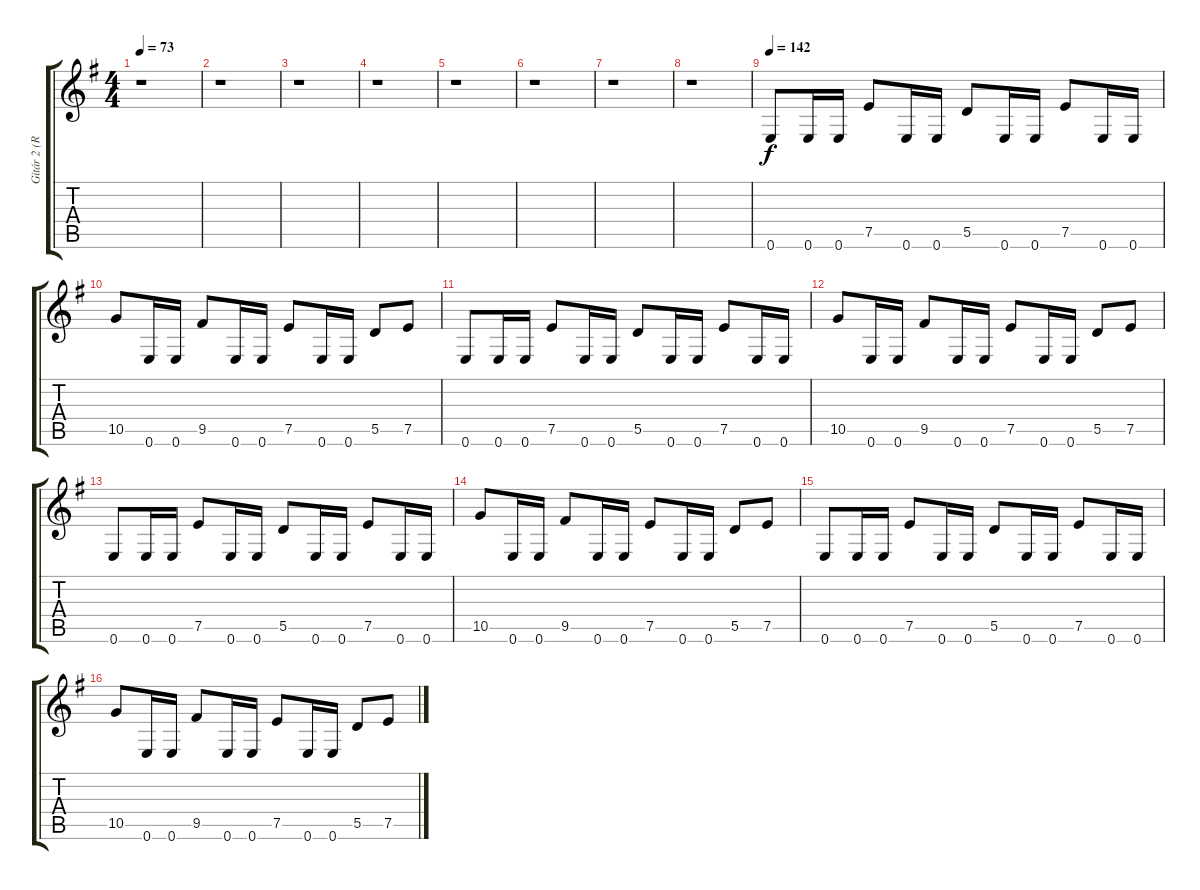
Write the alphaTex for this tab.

\track ("Gitár 2 (Ritchie Blackmore)" "Gitár 2 (R") {instrument distortionguitar}
\staff {score tabs}
\tuning (E4 B3 G3 D3 A2 E2) {hide}
\ts (4 4)
\tempo 73
\clef g2
\ks g
r.1{dy f} |
r.1 |
r.1 |
r.1 |
r.1 |
r.1 |
r.1 |
r.1 |
\tempo 142
0.6.8 0.6.16 0.6.16 7.5.8 0.6.16 0.6.16 5.5.8 0.6.16 0.6.16 7.5.8 0.6.16 0.6.16 |
10.5.8 0.6.16 0.6.16 9.5.8 0.6.16 0.6.16 7.5.8 0.6.16 0.6.16 5.5.8 7.5.8 |
0.6.8 0.6.16 0.6.16 7.5.8 0.6.16 0.6.16 5.5.8 0.6.16 0.6.16 7.5.8 0.6.16 0.6.16 |
10.5.8 0.6.16 0.6.16 9.5.8 0.6.16 0.6.16 7.5.8 0.6.16 0.6.16 5.5.8 7.5.8 |
0.6.8 0.6.16 0.6.16 7.5.8 0.6.16 0.6.16 5.5.8 0.6.16 0.6.16 7.5.8 0.6.16 0.6.16 |
10.5.8 0.6.16 0.6.16 9.5.8 0.6.16 0.6.16 7.5.8 0.6.16 0.6.16 5.5.8 7.5.8 |
0.6.8 0.6.16 0.6.16 7.5.8 0.6.16 0.6.16 5.5.8 0.6.16 0.6.16 7.5.8 0.6.16 0.6.16 |
10.5.8 0.6.16 0.6.16 9.5.8 0.6.16 0.6.16 7.5.8 0.6.16 0.6.16 5.5.8 7.5.8
